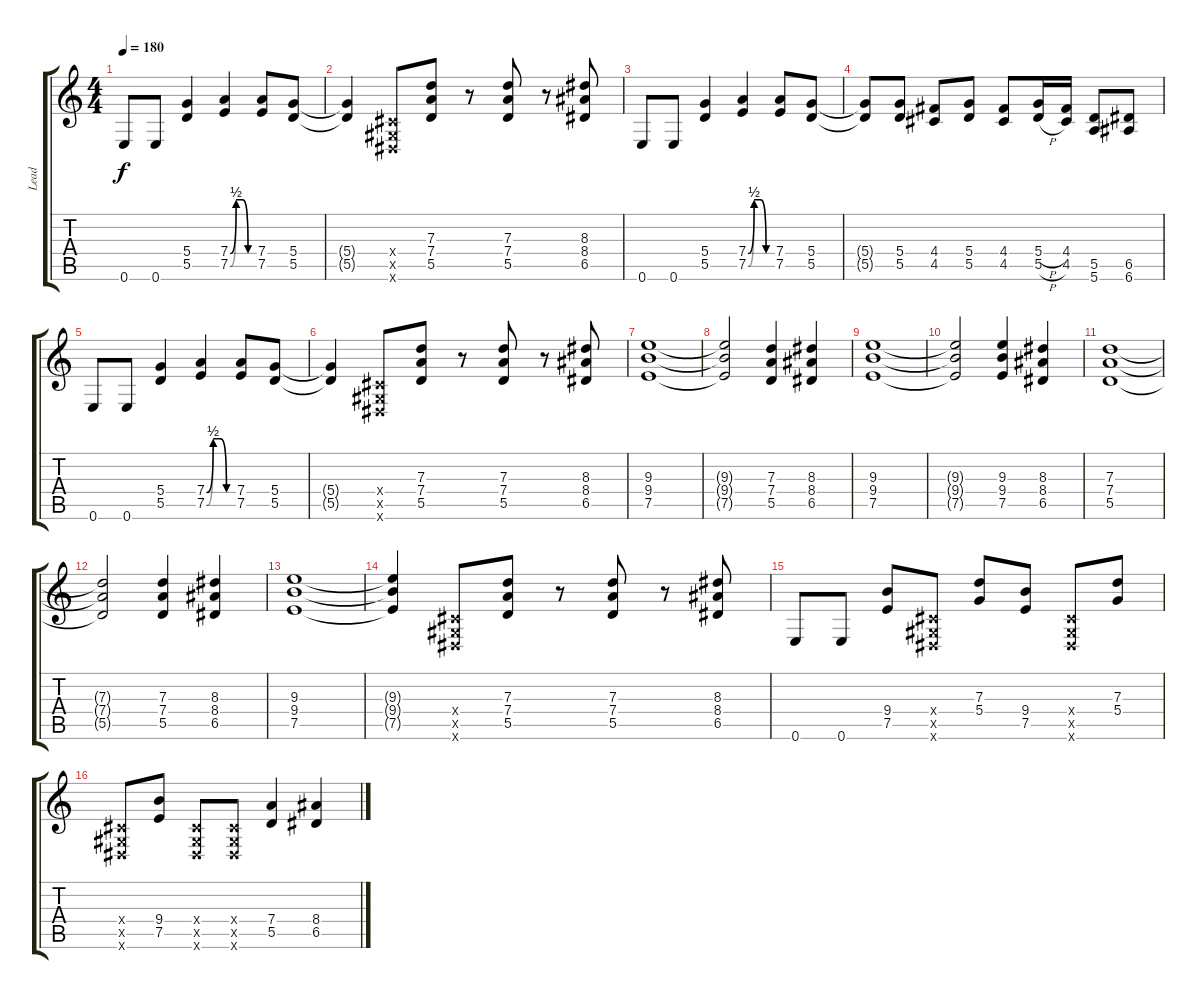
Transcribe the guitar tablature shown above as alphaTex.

\track ("Lead" "Lead") {instrument distortionguitar}
\staff {score tabs}
\tuning (E4 B3 G3 D3 A2 E2) {hide}
\ts (4 4)
\tempo 180
\clef g2
\ks c
0.6.8{dy f} 0.6.8 (5.4 5.5).4 (7.4{be (custom 0 0 15 2 30 2 45 0 60 0)} 7.5{be (custom 0 0 15 2 30 2 45 0 60 0)}).4 (7.4 7.5).8 (5.4 5.5).8 |
(5.4{t} 5.5{t}).4 (-1.4{x} -1.5{x} -1.6{x}).8 (7.3 7.4 5.5).8 r.8 (7.3 7.4 5.5).8 r.8 (8.3 8.4 6.5).8 |
0.6.8 0.6.8 (5.4 5.5).4 (7.4{be (custom 0 0 15 2 30 2 45 0 60 0)} 7.5{be (custom 0 0 15 2 30 2 45 0 60 0)}).4 (7.4 7.5).8 (5.4 5.5).8 |
(5.4{t} 5.5{t}).8 (5.4 5.5).8 (4.4 4.5).8 (5.4 5.5).8 (4.4 4.5).8 (5.4{h} 5.5{h}).16 (4.4 4.5).16 (5.5 5.6).8 (6.5 6.6).8 |
0.6.8 0.6.8 (5.4 5.5).4 (7.4{be (custom 0 0 15 2 30 2 45 0 60 0)} 7.5{be (custom 0 0 15 2 30 2 45 0 60 0)}).4 (7.4 7.5).8 (5.4 5.5).8 |
(5.4{t} 5.5{t}).4 (-1.4{x} -1.5{x} -1.6{x}).8 (7.3 7.4 5.5).8 r.8 (7.3 7.4 5.5).8 r.8 (8.3 8.4 6.5).8 |
(9.3 9.4 7.5).1 |
(9.3{t} 9.4{t} 7.5{t}).2 (7.3 7.4 5.5).4 (8.3 8.4 6.5).4 |
(9.3 9.4 7.5).1 |
(9.3{t} 9.4{t} 7.5{t}).2 (9.3 9.4 7.5).4 (8.3 8.4 6.5).4 |
(7.3 7.4 5.5).1 |
(7.3{t} 7.4{t} 5.5{t}).2 (7.3 7.4 5.5).4 (8.3 8.4 6.5).4 |
(9.3 9.4 7.5).1 |
(9.3{t} 9.4{t} 7.5{t}).4 (-1.4{x} -1.5{x} -1.6{x}).8 (7.3 7.4 5.5).8 r.8 (7.3 7.4 5.5).8 r.8 (8.3 8.4 6.5).8 |
0.6.8 0.6.8 (9.4 7.5).8 (-1.4{x} -1.5{x} -1.6{x}).8 (7.3 5.4).8 (9.4 7.5).8 (-1.4{x} -1.5{x} -1.6{x}).8 (7.3 5.4).8 |
(-1.4{x} -1.5{x} -1.6{x}).8 (9.4 7.5).8 (-1.4{x} -1.5{x} -1.6{x}).8 (-1.4{x} -1.5{x} -1.6{x}).8 (7.4 5.5).4 (8.4 6.5).4
